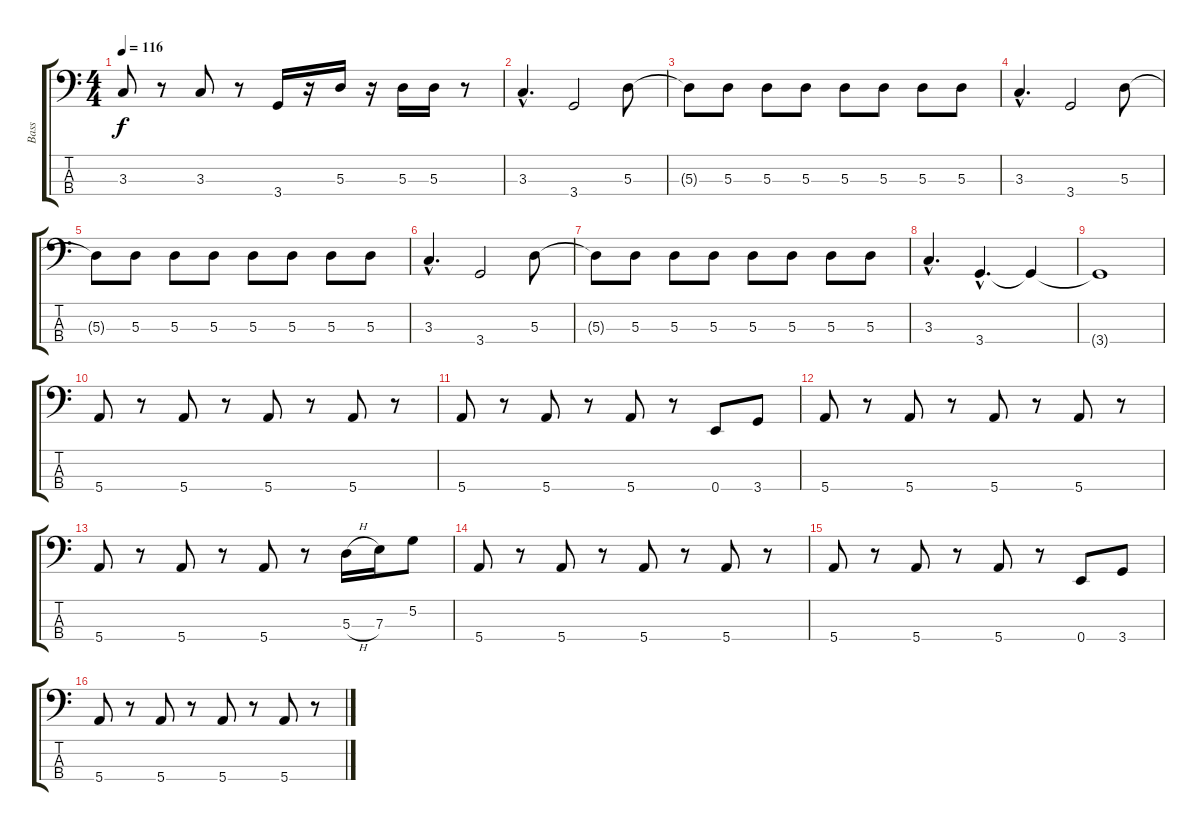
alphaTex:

\track ("Bass" "Bass") {instrument electricbassfinger}
\staff {score tabs}
\tuning (G2 D2 A1 E1) {hide}
\ts (4 4)
\tempo 116
\clef f4
\ks c
3.3.8{dy f} r.8 3.3.8 r.8 3.4.16 r.16 5.3.16 r.16 5.3.16 5.3.16 r.8 |
3.3{hac}.4{d} 3.4.2 5.3.8 |
5.3{t}.8 5.3.8 5.3.8 5.3.8 5.3.8 5.3.8 5.3.8 5.3.8 |
3.3{hac}.4{d} 3.4.2 5.3.8 |
5.3{t}.8 5.3.8 5.3.8 5.3.8 5.3.8 5.3.8 5.3.8 5.3.8 |
3.3{hac}.4{d} 3.4.2 5.3.8 |
5.3{t}.8 5.3.8 5.3.8 5.3.8 5.3.8 5.3.8 5.3.8 5.3.8 |
3.3{hac}.4{d} 3.4{hac}.4{d} 3.4{t}.4 |
3.4{t}.1 |
5.4.8 r.8 5.4.8 r.8 5.4.8 r.8 5.4.8 r.8 |
5.4.8 r.8 5.4.8 r.8 5.4.8 r.8 0.4.8 3.4.8 |
5.4.8 r.8 5.4.8 r.8 5.4.8 r.8 5.4.8 r.8 |
5.4.8 r.8 5.4.8 r.8 5.4.8 r.8 5.3{h}.16 7.3.16 5.2.8 |
5.4.8 r.8 5.4.8 r.8 5.4.8 r.8 5.4.8 r.8 |
5.4.8 r.8 5.4.8 r.8 5.4.8 r.8 0.4.8 3.4.8 |
5.4.8 r.8 5.4.8 r.8 5.4.8 r.8 5.4.8 r.8
